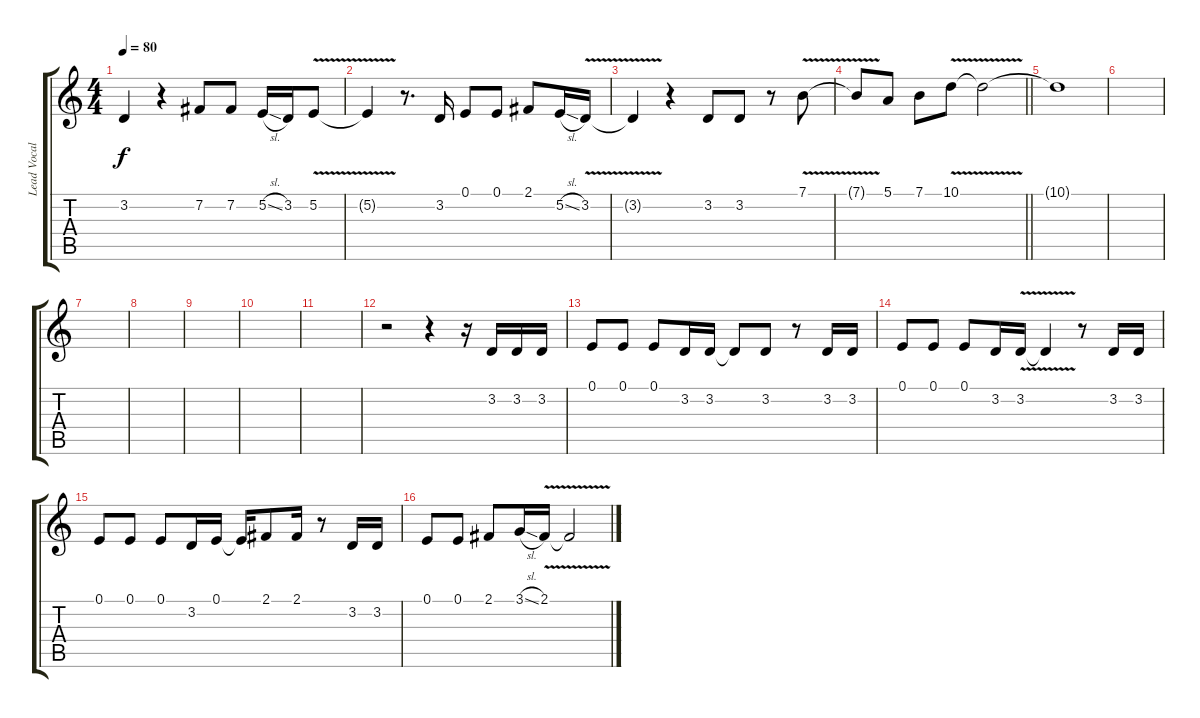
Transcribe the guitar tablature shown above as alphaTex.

\track ("Lead Vocals (Bridge)" "Lead Vocal") {instrument flute}
\staff {score tabs}
\tuning (E4 B3 G3 D3 A2 E2) {hide}
\ts (4 4)
\tempo 80
\clef g2
\ks c
3.2{t}.4{dy f} r.4 7.2.8 7.2.8 5.2{sl}.16 3.2.16 5.2{v}.8 |
5.2{t}.4 r.8{d} 3.2.16 0.1.8 0.1.8 2.1.8 5.2{sl}.16 3.2{v}.16 |
3.2{t}.4 r.4 3.2.8 3.2.8 r.8 7.1{v}.8 |
\barLineRight lightlight
7.1{t}.8 5.1.8 7.1.8 10.1{v}.8 10.1{t}.2 |
10.1{t}.1 |
|
|
|
|
|
|
r.2 r.4 r.16 3.2.16 3.2.16 3.2.16 |
0.1.8 0.1.8 0.1.8 3.2.16 3.2.16 3.2{t}.8 3.2.8 r.8 3.2.16 3.2.16 |
0.1.8 0.1.8 0.1.8 3.2.16 3.2{v}.16 3.2{t}.4 r.8 3.2.16 3.2.16 |
0.1.8 0.1.8 0.1.8 3.2.16 0.1.16 0.1{t}.16 2.1.8 2.1.16 r.8 3.2.16 3.2.16 |
0.1.8 0.1.8 2.1.8 3.1{sl}.16 2.1{v}.16 2.1{t}.2
